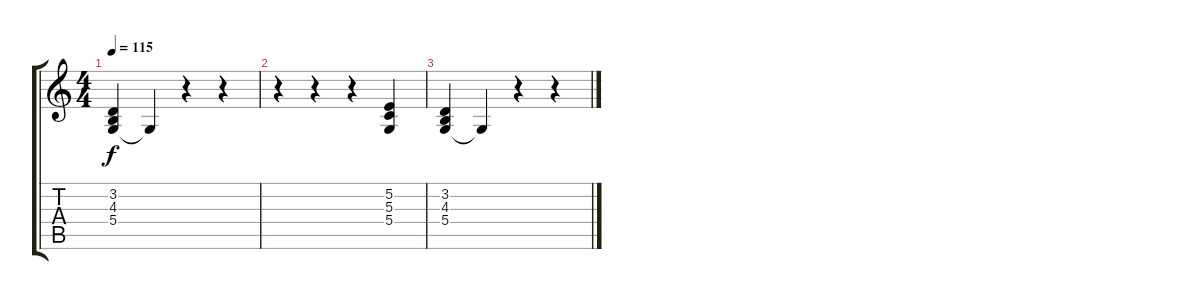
\track "" {instrument synthstrings1}
\staff {score tabs}
\tuning (E4 B3 G3 D3 A2 E2) {hide}
\ts (4 4)
\tempo 115
\clef g2
\ks c
(3.2 4.3 5.4).4{dy f} 5.4{t}.4 r.4 r.4 |
r.4 r.4 r.4 (5.2 5.3 5.4).4 |
(3.2 4.3 5.4).4 5.4{t}.4 r.4 r.4
